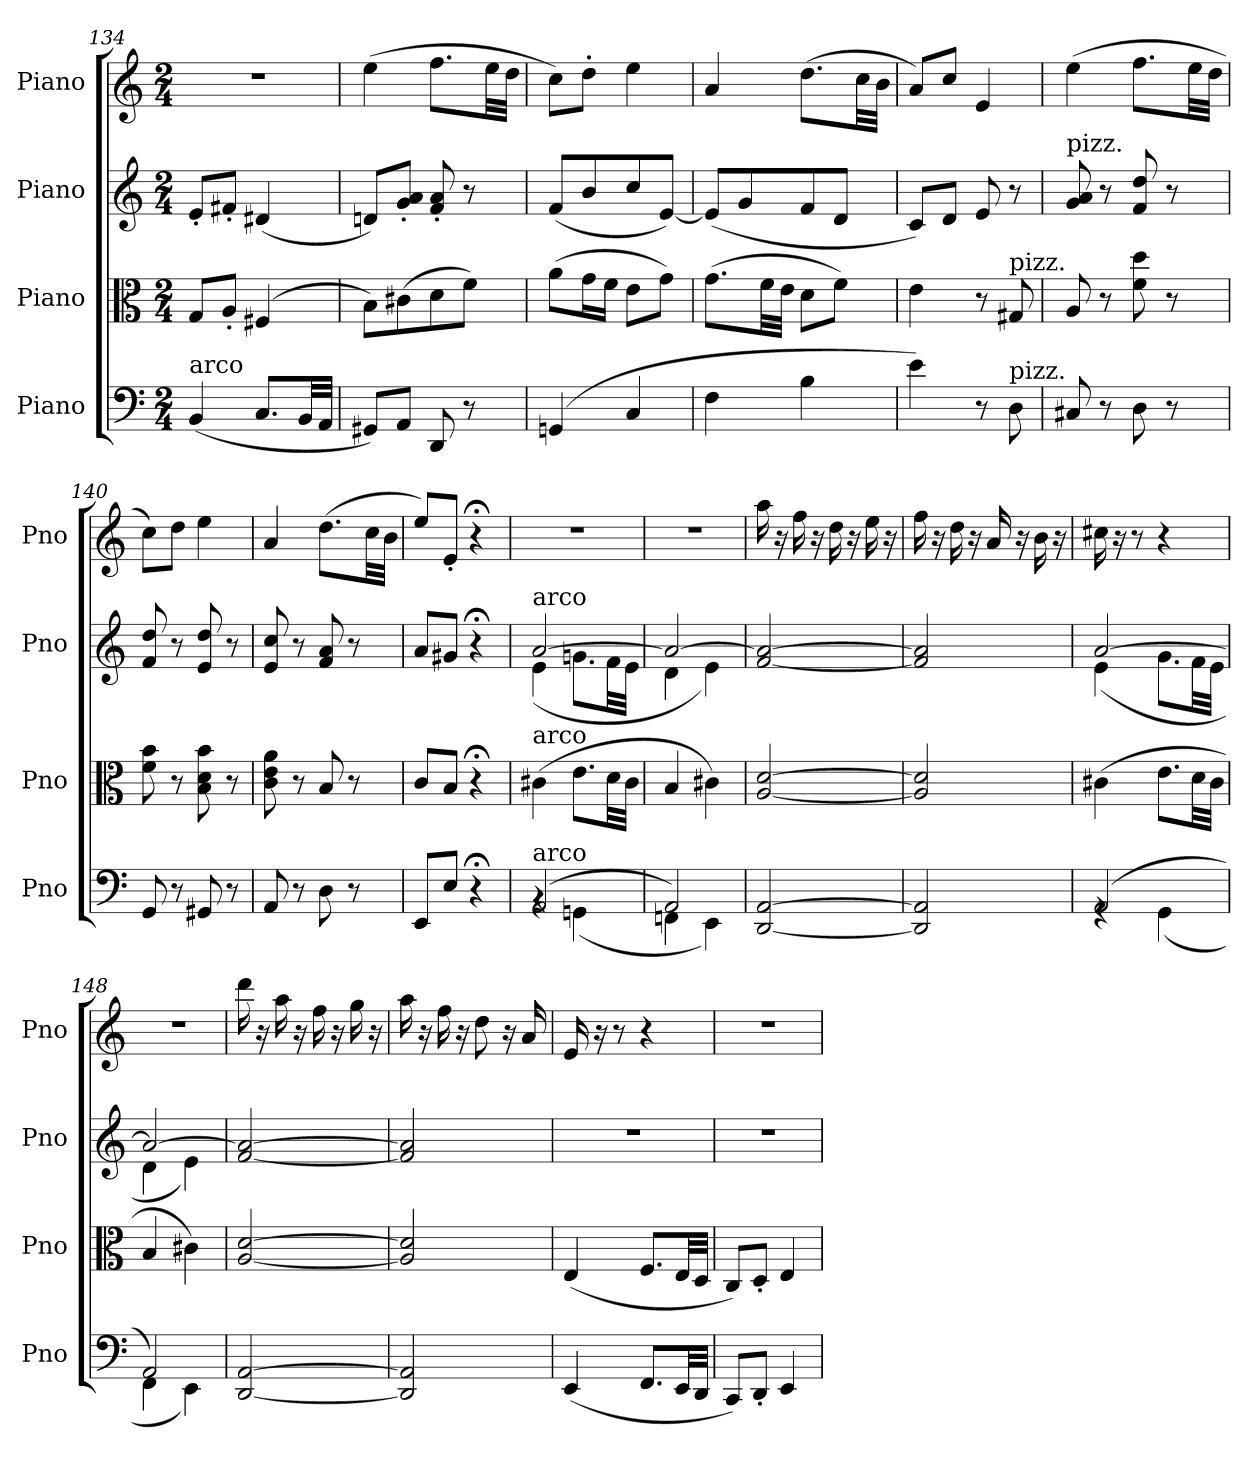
**kern	**kern	**kern	**kern
*part4	*part3	*part2	*part1
*staff4	*staff3	*staff2	*staff1
*I"Piano	*I"Piano	*I"Piano	*I"Piano
*I'Pno	*I'Pno	*I'Pno	*I'Pno
!!LO:LB:g=z
*clefF4	*clefC3	*clefG2	*clefG2
*k[]	*k[]	*k[]	*k[]
*M2/4	*M2/4	*M2/4	*M2/4
=134	=134	=134	=134
!LO:TX:a:t=arco	!	!	!
(4BB/	8G/L	8e'/L	2r
.	8A'/J	8f#X'/J	.
8.C/L	(4F#X/	(4d#X/	.
32BB/LL	.	.	.
32AA/JJJ	.	.	.
=135	=135	=135	=135
8GG#X/L)	8B\L)	8dn/L)	(4ee\
8AA/J	(8c#X\	8g/' 8a/'J	.
8DD/	8d\	8f/' 8a/'	8.ff\L
8r	8f\J)	8r	.
.	.	.	32ee\LL
.	.	.	32dd\JJJ
=136	=136	=136	=136
(4GGn/	(8a\L	(8f/L	8cc\L)
.	16g\L	8b/	8dd'\J
.	16f\JJ	.	.
4C/	8e\L	8cc/	4ee\
.	8g\J)	[8e/J)	.
=137	=137	=137	=137
4F\	(8.g\L	(8e/L]	4a/
.	.	8g/	.
.	32f\LL	.	.
.	32e\JJJ	.	.
4B\	8d\L	8f/	(8.dd\L
.	8f\J)	8d/J	.
.	.	.	32cc\LL
.	.	.	32b\JJJ
=138	=138	=138	=138
4e\)	4e\	8c/L)	8a/L)
.	.	8d/J	8cc/J
8r	8r	8e/	4e/
!	!LO:TX:a:t=pizz.	!	!
!LO:TX:a:t=pizz.	!	!	!
8D\	8G#X/	8r	.
=139	=139	=139	=139
!	!	!LO:TX:a:t=pizz.	!
8C#X/	8A/	8g/ 8a/	(4ee\
8r	8r	8r	.
8D\	8f\ 8dd\	8f/ 8dd/	8.ff\L
8r	8r	8r	.
.	.	.	32ee\LL
.	.	.	32dd\JJJ
=140	=140	=140	=140
8GG/	8f\ 8b\	8f/ 8dd/	8cc\L)
8r	8r	8r	8dd\J
8GG#X/	8B\ 8d\ 8b\	8e/ 8dd/	4ee\
8r	8r	8r	.
=141	=141	=141	=141
8AA/	8c\ 8e\ 8a\	8e/ 8cc/	4a/
8r	8r	8r	.
8D\	8B/	8f/ 8a/	(8.dd\L
8r	8r	8r	.
.	.	.	32cc\LL
.	.	.	32b\JJJ
=142	=142	=142	=142
8EE/L	8c/L	8a/L	8ee/L)
8E/J	8B/J	8g#X/J	8e'/J
4r;<	4r;<	4r;<	4r;<
=143	=143	=143	=143
*^	*	*^	*
!	!	!	!LO:TX:a:t=arco	!	!
!	!	!LO:TX:a:t=arco	!	!	!
!LO:TX:a:t=arco	!	!	!	!	!
(2AA/	4rBB	(4c#X\	[2a/	(4e\	2r
.	(4GGn\	8.e\L	.	8.gn\L	.
.	.	32d\LL	.	32f\LL	.
.	.	32c#\JJJ	.	32e\JJJ	.
!!LO:PB:g=z
=144	=144	=144	=144	=144	=144
2AA/)	4FFn\	4B/	2a/_	4d\	2r
.	4EE\)	4c#X\)	.	4e\)	.
*v	*v	*	*v	*v	*
=145	=145	=145	=145
[2DD/ [2AA/	[2A/ [2d/	[2f/ 2a/_	16aa\
.	.	.	16r
.	.	.	16ff\
.	.	.	16r
.	.	.	16dd\
.	.	.	16r
.	.	.	16ee\
.	.	.	16r
=146	=146	=146	=146
2DD/] 2AA/]	2A/] 2d/]	2f/] 2a/]	16ff\
.	.	.	16r
.	.	.	16dd\
.	.	.	16r
.	.	.	16a/
.	.	.	16r
.	.	.	16b\
.	.	.	16r
=147	=147	=147	=147
*^	*	*^	*
(2AA/	4rGG	(4c#X\	[2a/	(4e\	16cc#X\
.	.	.	.	.	16r
.	.	.	.	.	8r
.	(4GG\	8.e\L	.	8.g\L	4r
.	.	32d\LL	.	32f\LL	.
.	.	32c#\JJJ	.	32e\JJJ	.
=148	=148	=148	=148	=148	=148
2AA/)	4FF\	4B/	2a/_	4d\	2r
.	4EE\)	4c#X\)	.	4e\)	.
*v	*v	*	*v	*v	*
=149	=149	=149	=149
[2DD/ [2AA/	[2A/ [2d/	[2f/ 2a/_	16ddd\
.	.	.	16r
.	.	.	16aa\
.	.	.	16r
.	.	.	16ff\
.	.	.	16r
.	.	.	16gg\
.	.	.	16r
=150	=150	=150	=150
2DD/] 2AA/]	2A/] 2d/]	2f/] 2a/]	16aa\
.	.	.	16r
.	.	.	16ff\
.	.	.	16r
.	.	.	8dd\
.	.	.	16r
.	.	.	16a/
=151	=151	=151	=151
(4EE/	(4E/	2r	16e/
.	.	.	16r
.	.	.	8r
8.FF/L	8.F/L	.	4r
32EE/LL	32E/LL	.	.
32DD/JJJ	32D/JJJ	.	.
=152	=152	=152	=152
8CC/L)	8C/L)	2r	2r
8DD'/J	8D'/J	.	.
4EE/	4E/	.	.
=	=	=	=
*-	*-	*-	*-
